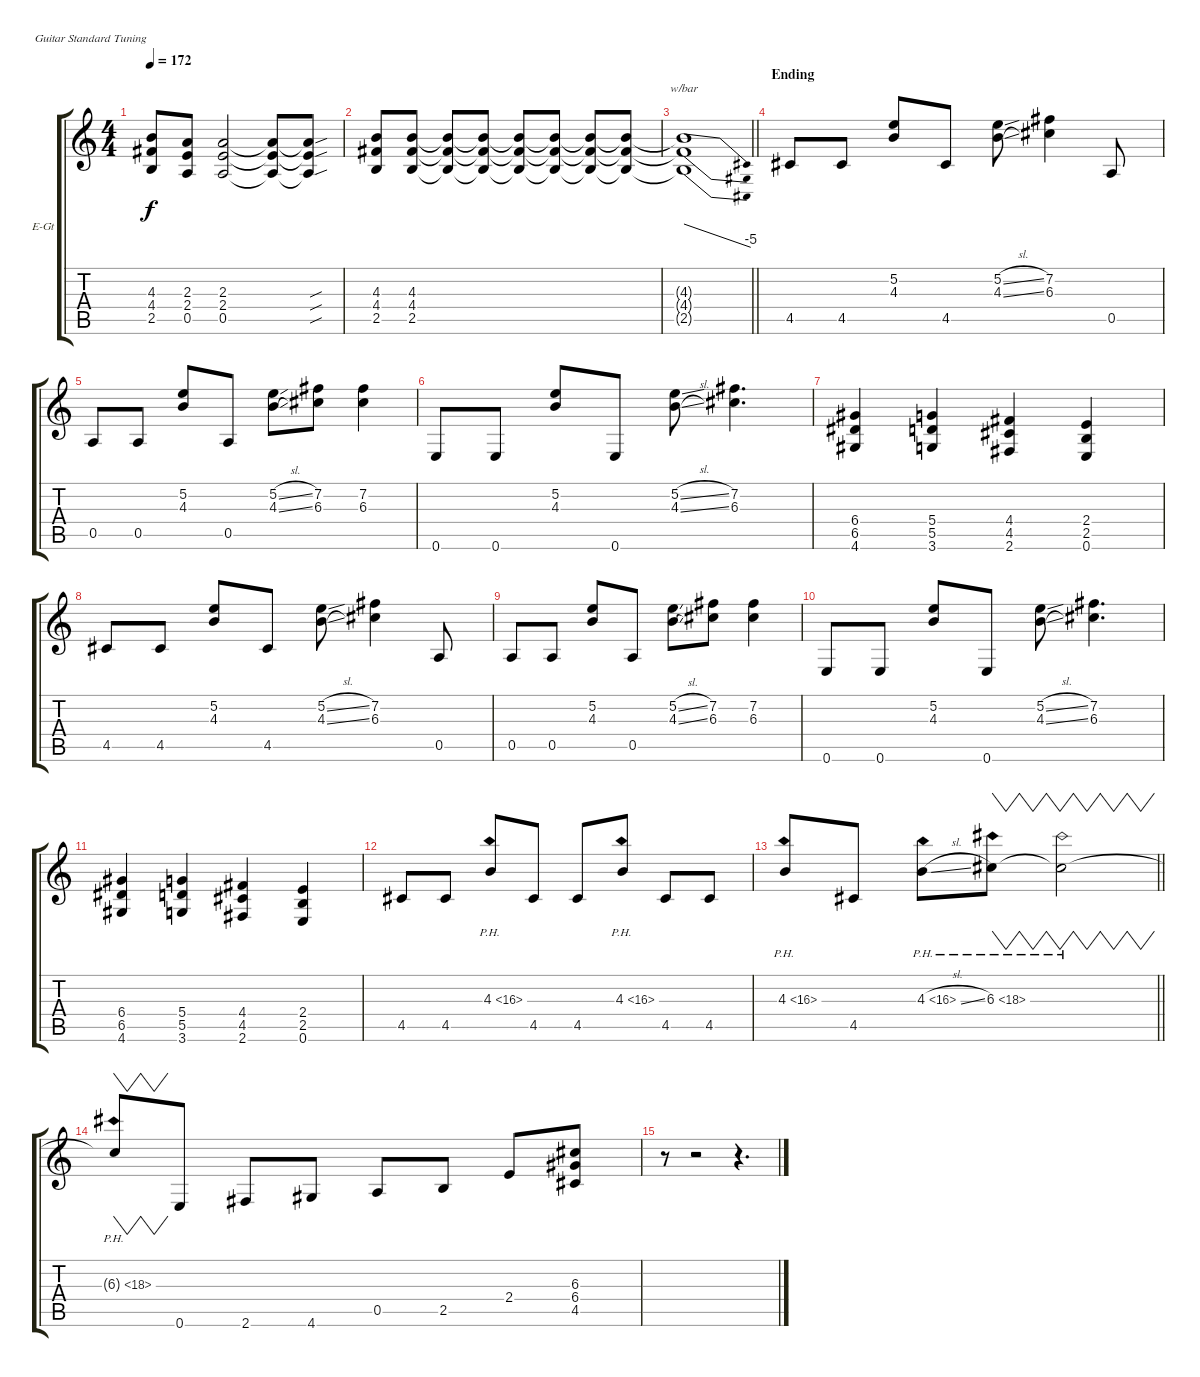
\bracketExtendMode groupsimilarinstruments
\firstSystemTrackNameOrientation horizontal
\otherSystemsTrackNameOrientation horizontal
\track ("Guitar 1" "E-Gt") {instrument distortionguitar}
\staff {score tabs}
\tuning (E4 B3 G3 D3 A2 E2)
\ts (4 4)
\tempo 172
\clef g2
\ks c
(4.3{t} 4.4{t} 2.5{t}).8{dy f} (2.3 2.4 0.5).8 (2.3 2.4 0.5).2 (2.3{t} 2.4{t} 0.5{t}).8 (2.3{sou t} 2.4{sou t} 0.5{sou t}).8 |
(4.3 4.4 2.5).8 (4.3 4.4 2.5).8 (4.3{t} 4.4{t} 2.5{t}).8 (4.3{t} 4.4{t} 2.5{t}).8 (4.3{t} 4.4{t} 2.5{t}).8 (4.3{t} 4.4{t} 2.5{t}).8 (4.3{t} 4.4{t} 2.5{t}).8 (4.3{t} 4.4{t} 2.5{t}).8 |
\barLineRight lightlight
(4.3{t} 4.4{t} 2.5{t}).1{tbe (dive default 0 0 60 -20)} |
\section ("" "Ending")
4.5.8 4.5.8 (5.2 4.3).8 4.5.8 (5.2{sl} 4.3{sl}).8 (7.2 6.3).4 0.5.8 |
0.5.8 0.5.8 (5.2 4.3).8 0.5.8 (5.2{sl} 4.3{sl}).8 (7.2 6.3).8 (7.2 6.3).4 |
0.6.8 0.6.8 (5.2 4.3).8 0.6.8 (5.2{sl} 4.3{sl}).8 (7.2 6.3).4{d} |
(6.4 6.5 4.6).4 (5.4 5.5 3.6).4 (4.4 4.5 2.6).4 (2.4 2.5 0.6).4 |
4.5.8 4.5.8 (5.2 4.3).8 4.5.8 (5.2{sl} 4.3{sl}).8 (7.2 6.3).4 0.5.8 |
0.5.8 0.5.8 (5.2 4.3).8 0.5.8 (5.2{sl} 4.3{sl}).8 (7.2 6.3).8 (7.2 6.3).4 |
0.6.8 0.6.8 (5.2 4.3).8 0.6.8 (5.2{sl} 4.3{sl}).8 (7.2 6.3).4{d} |
(6.4 6.5 4.6).4 (5.4 5.5 3.6).4 (4.4 4.5 2.6).4 (2.4 2.5 0.6).4 |
4.5.8 4.5.8 4.3{ph 12}.8 4.5.8 4.5.8 4.3{ph 12}.8 4.5.8 4.5.8 |
\barLineRight lightlight
4.3{ph 12}.8 4.5.8 4.3{ph 12 sl}.8 6.3{ph 12}.8{vw} 6.3{ph 12 t}.2{vw} |
6.3{ph 12 t}.8{vw} 0.6.8 2.6.8 4.6.8 0.5.8 2.5.8 2.4.8 (4.5 6.4 6.3).8 |
r.8 r.2 r.4{d}
